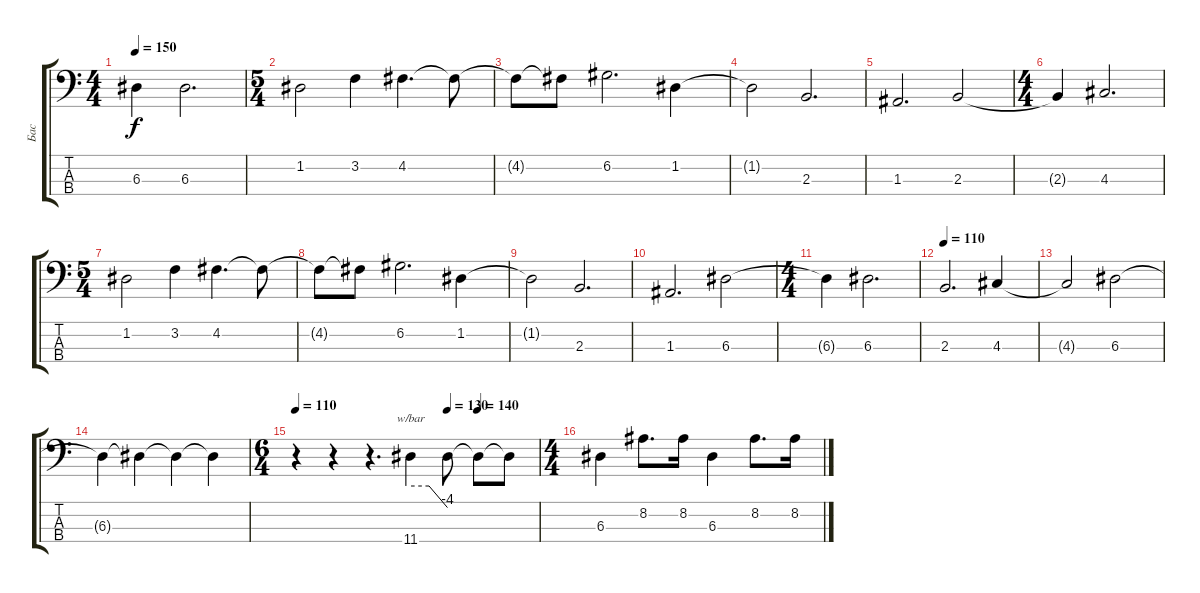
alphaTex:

\track ("Бас" "Бас") {instrument electricbassfinger}
\staff {score tabs}
\tuning (G2 D2 A1 E1) {hide}
\ts (4 4)
\tempo 150
\clef f4
\ks c
6.3{t}.4{dy f} 6.3.2{d} |
\ts (5 4)
1.2.2 3.2.4 4.2.4{d} 4.2{t}.8 |
4.2{t}.8 4.2{t}.8 6.2.2{d} 1.2.4 |
1.2{t}.2 2.3.2{d} |
1.3.2{d} 2.3.2 |
\ts (4 4)
2.3{t}.4 4.3.2{d} |
\ts (5 4)
1.2.2 3.2.4 4.2.4{d} 4.2{t}.8 |
4.2{t}.8 4.2{t}.8 6.2.2{d} 1.2.4 |
1.2{t}.2 2.3.2{d} |
1.3.2{d} 6.3.2 |
\ts (4 4)
6.3{t}.4 6.3.2{d} |
\tempo 110
2.3.2{d} 4.3.4 |
4.3{t}.2 6.3.2 |
6.3{t}.4 6.3{t}.4 6.3{t}.4 6.3{t}.4 |
\ts (6 4)
\tempo 110
\tempo (130 0.625)
\tempo (140 0.75)
r.4 r.4 r.4{d} 11.4.4{tbe (custom default 0 0 30 0 60 -16)} 11.4{t}.8 11.4{t}.8 11.4{t}.8 |
\ts (4 4)
6.3.4 8.2.8{d} 8.2.16 6.3.4 8.2.8{d} 8.2.16
